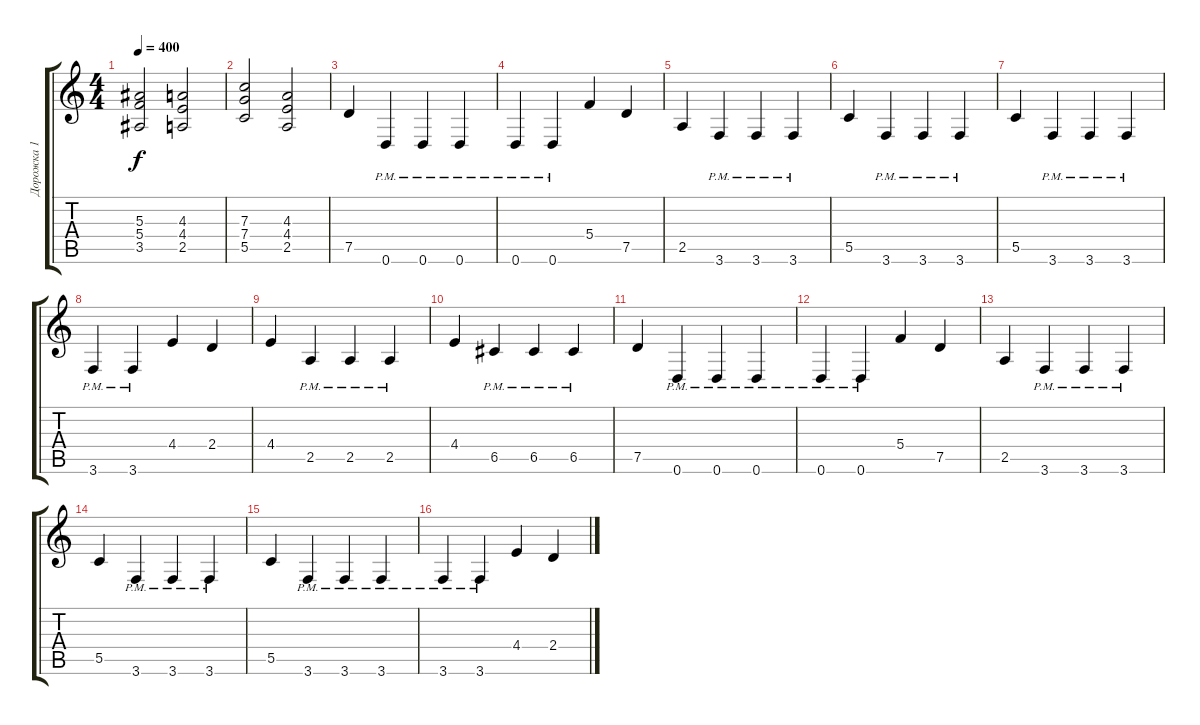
\track ("Дорожка 1" "Дорожка 1") {instrument overdrivenguitar}
\staff {score tabs}
\tuning (D4 A3 F3 C3 G2 D2) {hide}
\ts (4 4)
\tempo 400
\clef g2
\ks c
(5.3 5.4 3.5).2{dy f} (4.3 4.4 2.5).2 |
(7.3 7.4 5.5).2 (4.3 4.4 2.5).2 |
7.5.4 0.6{pm}.4 0.6{pm}.4 0.6{pm}.4 |
0.6{pm}.4 0.6{pm}.4 5.4.4 7.5.4 |
2.5.4 3.6{pm}.4 3.6{pm}.4 3.6{pm}.4 |
5.5.4 3.6{pm}.4 3.6{pm}.4 3.6{pm}.4 |
5.5.4 3.6{pm}.4 3.6{pm}.4 3.6{pm}.4 |
3.6{pm}.4 3.6{pm}.4 4.4.4 2.4.4 |
4.4.4 2.5{pm}.4 2.5{pm}.4 2.5{pm}.4 |
4.4.4 6.5{pm}.4 6.5{pm}.4 6.5{pm}.4 |
7.5.4 0.6{pm}.4 0.6{pm}.4 0.6{pm}.4 |
0.6{pm}.4 0.6{pm}.4 5.4.4 7.5.4 |
2.5.4 3.6{pm}.4 3.6{pm}.4 3.6{pm}.4 |
5.5.4 3.6{pm}.4 3.6{pm}.4 3.6{pm}.4 |
5.5.4 3.6{pm}.4 3.6{pm}.4 3.6{pm}.4 |
3.6{pm}.4 3.6{pm}.4 4.4.4 2.4.4
